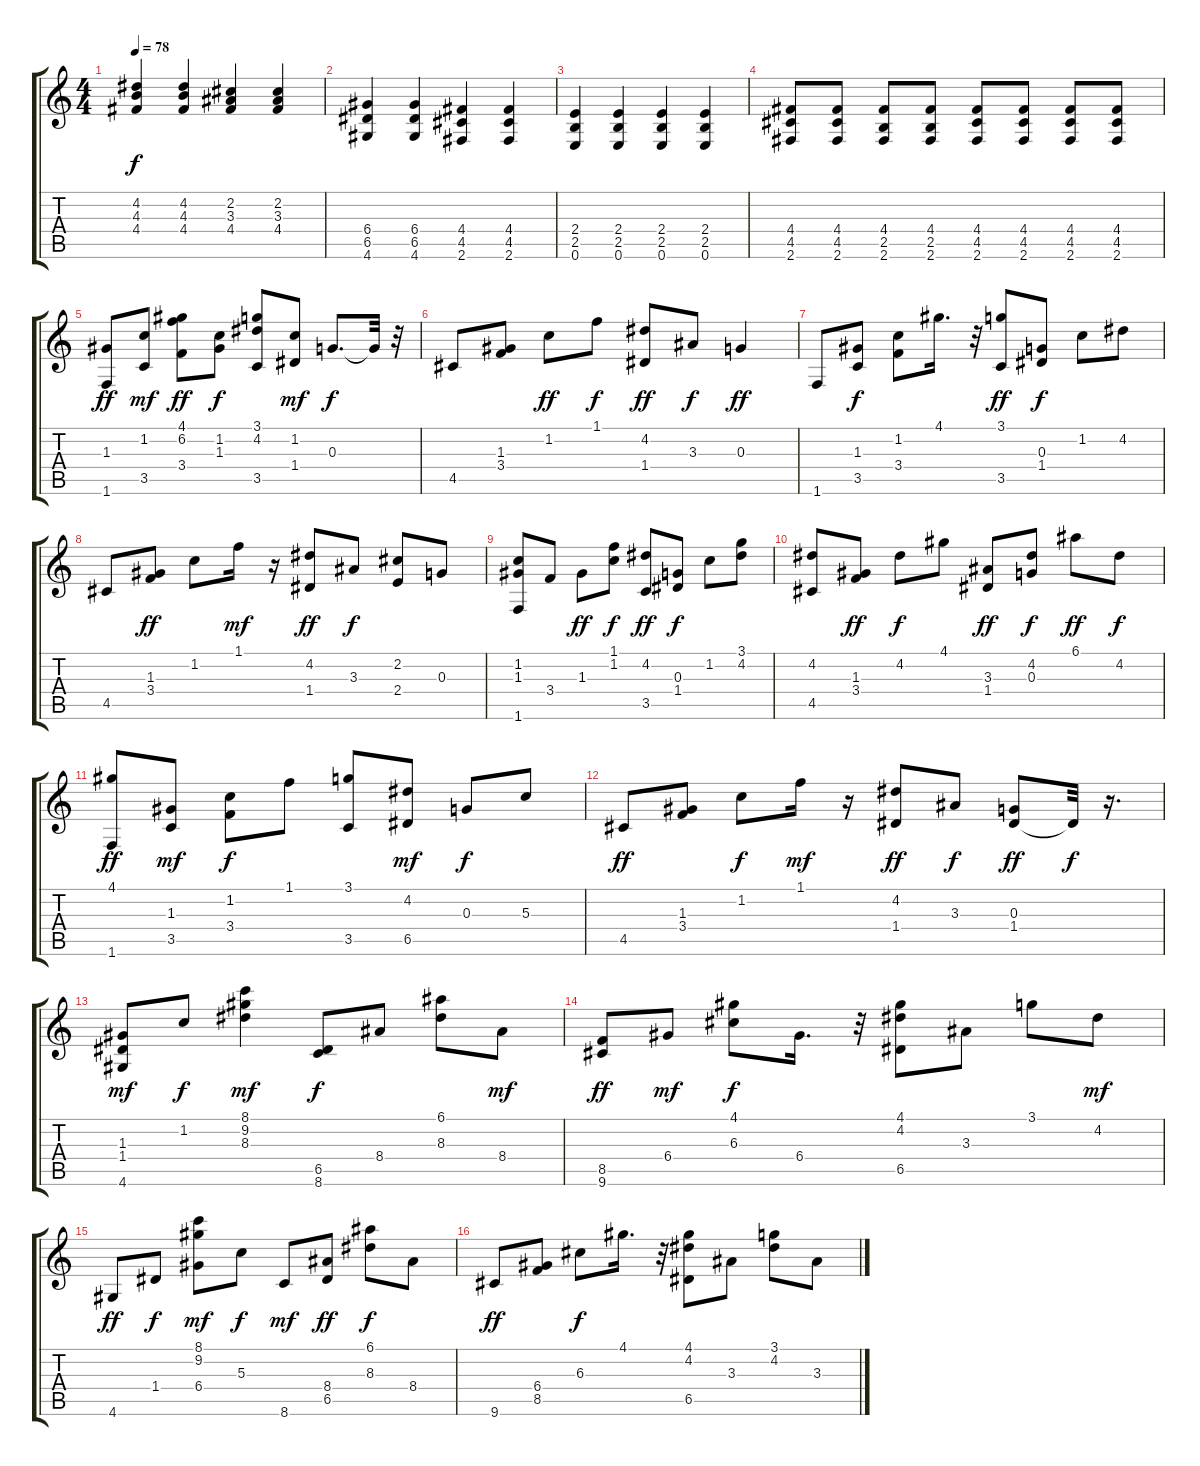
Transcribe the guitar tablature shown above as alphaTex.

\track "" {instrument acousticguitarsteel}
\staff {score tabs}
\tuning (E4 B3 G3 D3 A2 E2) {hide}
\ts (4 4)
\tempo 78
\clef g2
\ks c
(4.2 4.3 4.4).4{dy f} (4.2 4.3 4.4).4 (2.2 3.3 4.4).4 (2.2 3.3 4.4).4 |
(6.4 6.5 4.6).4 (6.4 6.5 4.6).4 (4.4 4.5 2.6).4 (4.4 4.5 2.6).4 |
(2.4 2.5 0.6).4 (2.4 2.5 0.6).4 (2.4 2.5 0.6).4 (2.4 2.5 0.6).4 |
(4.4 4.5 2.6).8 (4.4 4.5 2.6).8 (4.4 2.5 2.6).8 (4.4 2.5 2.6).8 (4.4 4.5 2.6).8 (4.4 4.5 2.6).8 (4.4 4.5 2.6).8 (4.4 4.5 2.6).8 |
(1.3 1.6).8{dy ff} (1.2 3.5).8{dy mf} (4.1 6.2 3.4).8{dy ff} (1.2 1.3).8{dy f} (3.1 4.2 3.5).8 (1.2 1.4).8{dy mf} 0.3.8{d dy f} 0.3{t}.32 r.32 |
4.5.8 (1.3 3.4).8 1.2.8{dy ff} 1.1.8{dy f} (4.2 1.4).8{dy ff} 3.3.8{dy f} 0.3.4{dy ff} |
1.6.8 (1.3 3.5).8{dy f} (1.2 3.4).8 4.1.16{d} r.32 (3.1 3.5).8{dy ff} (0.3 1.4).8{dy f} 1.2.8 4.2.8 |
4.5.8 (1.3 3.4).8{dy ff} 1.2.8 1.1.16{dy mf} r.16 (4.2 1.4).8{dy ff} 3.3.8{dy f} (2.2 2.4).8 0.3.8 |
(1.2 1.3 1.6).8 3.4.8 1.3.8{dy ff} (1.1 1.2).8{dy f} (4.2 3.5).8{dy ff} (0.3 1.4).8{dy f} 1.2.8 (3.1 4.2).8 |
(4.2 4.5).8 (1.3 3.4).8{dy ff} 4.2.8{dy f} 4.1.8 (3.3 1.4).8{dy ff} (4.2 0.3).8{dy f} 6.1.8{dy ff} 4.2.8{dy f} |
(4.1 1.6).8{dy ff} (1.3 3.5).8{dy mf} (1.2 3.4).8{dy f} 1.1.8 (3.1 3.5).8 (4.2 6.5).8{dy mf} 0.3.8{dy f} 5.3.8 |
4.5.8{dy ff} (1.3 3.4).8 1.2.8{dy f} 1.1.16{dy mf} r.16 (4.2 1.4).8{dy ff} 3.3.8{dy f} (0.3 1.4).8{dy ff} 1.4{t}.32{dy f} r.16{d} |
(1.3 1.4 4.6).8{dy mf} 1.2.8{dy f} (8.1 9.2 8.3).4{dy mf} (6.5 8.6).8{dy f} 8.4.8 (6.1 8.3).8 8.4.8{dy mf} |
(8.5 9.6).8{dy ff} 6.4.8{dy mf} (4.1 6.3).8{dy f} 6.4.16{d} r.32 (4.1 4.2 6.5).8 3.3.8 3.1.8 4.2.8{dy mf} |
4.6.8{dy ff} 1.4.8{dy f} (8.1 9.2 6.4).8{dy mf} 5.3.8{dy f} 8.6.8{dy mf} (8.4 6.5).8{dy ff} (6.1 8.3).8{dy f} 8.4.8 |
9.6.8{dy ff} (6.4 8.5).8 6.3.8{dy f} 4.1.16{d} r.32 (4.1 4.2 6.5).8 3.3.8 (3.1 4.2).8 3.3.8
